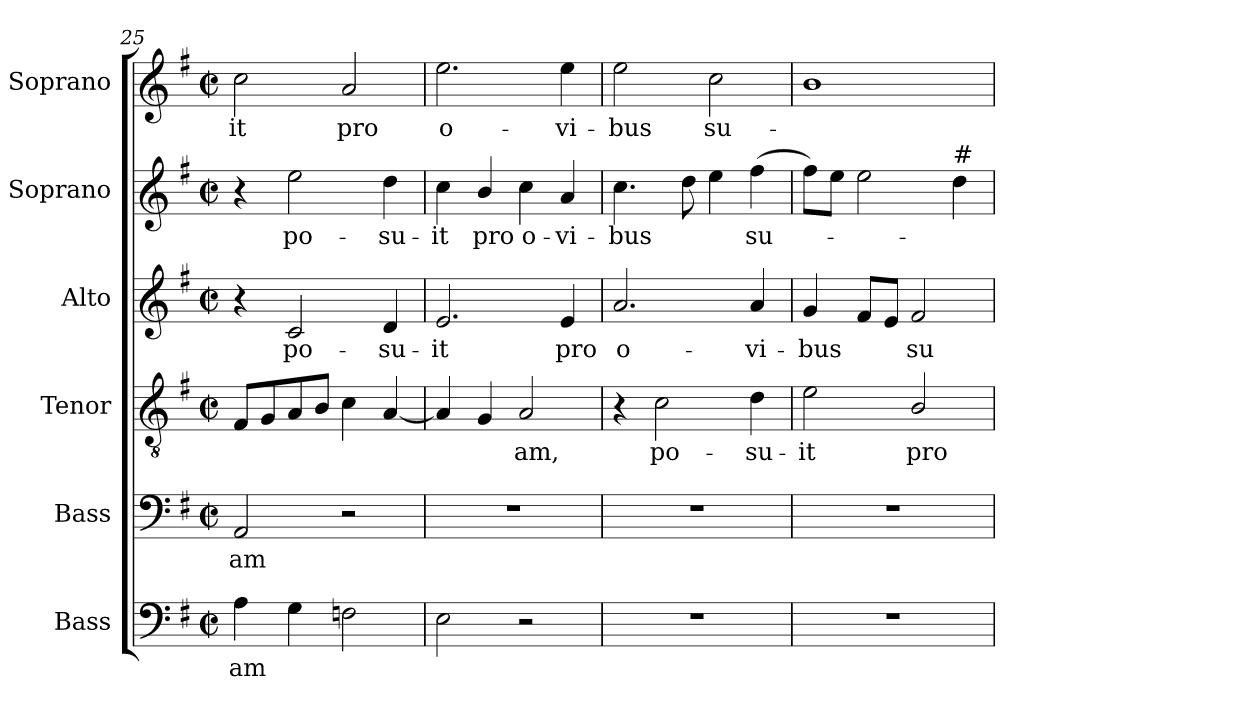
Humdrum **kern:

**kern	**text	**kern	**text	**kern	**text	**kern	**text	**kern	**text	**kern	**text
*part6	*part6	*part5	*part5	*part4	*part4	*part3	*part3	*part2	*part2	*part1	*part1
*staff6	*staff6	*staff5	*staff5	*staff4	*staff4	*staff3	*staff3	*staff2	*staff2	*staff1	*staff1
*I"Bass	*	*I"Bass	*	*I"Tenor	*	*I"Alto	*	*I"Soprano	*	*I"Soprano	*
*I'B.	*	*I'B.	*	*I'T.	*	*I'A.	*	*I'S.	*	*I'S.	*
*clefF4	*	*clefF4	*	*clefGv2	*	*clefG2	*	*clefG2	*	*clefG2	*
*	*	*	*	*ITrd7c12	*	*	*	*	*	*	*
*k[f#]	*	*k[f#]	*	*k[f#]	*	*k[f#]	*	*k[f#]	*	*k[f#]	*
*G:	*	*G:	*	*G:	*	*G:	*	*G:	*	*G:	*
*M2/2	*	*M2/2	*	*M2/2	*	*M2/2	*	*M2/2	*	*M2/2	*
*met(c|)	*	*met(c|)	*	*met(c|)	*	*met(c|)	*	*met(c|)	*	*met(c|)	*
=25	=25	=25	=25	=25	=25	=25	=25	=25	=25	=25	=25
!	!LO:LY:b:color=#000000	!	!	!	!	!	!	!	!	!	!
!	!	!	!LO:LY:b:color=#000000	!	!	!	!	!	!	!	!
!	!	!	!	!	!	!	!	!	!	!	!LO:LY:b:color=#000000
4Ai\	-am	2AAi/	-am	8FF#i/L	.	4r	.	4r	.	2cci\	-it
.	.	.	.	8GGi/	.	.	.	.	.	.	.
!	!	!	!	!	!	!	!LO:LY:b:color=#000000	!	!	!	!
!	!	!	!	!	!	!	!	!	!LO:LY:b:color=#000000	!	!
4Gi\	.	.	.	8AAi/	.	2ci/	po-	2eei\	po-	.	.
.	.	.	.	8BBi/J	.	.	.	.	.	.	.
!	!	!	!	!	!	!	!	!	!	!	!LO:LY:b:color=#000000
2Fni\	.	2r	.	4Ci\	.	.	.	.	.	2ai/	pro
!	!	!	!	!	!	!	!LO:LY:b:color=#000000	!	!	!	!
!	!	!	!	!	!	!	!	!	!LO:LY:b:color=#000000	!	!
.	.	.	.	[4AAi/	.	4di/	-su-	4ddi\	-su-	.	.
=26	=26	=26	=26	=26	=26	=26	=26	=26	=26	=26	=26
!	!	!	!	!	!	!	!LO:LY:b:color=#000000	!	!	!	!
!	!	!	!	!	!	!	!	!	!LO:LY:b:color=#000000	!	!
!	!	!	!	!	!	!	!	!	!	!	!LO:LY:b:color=#000000
2Ei\	.	1r	.	4AAi/]	.	2.ei/	-it	4cci\	-it	2.eei\	o-
!	!	!	!	!	!	!	!	!	!LO:LY:b:color=#000000	!	!
.	.	.	.	4GGi/	.	.	.	4bi/	pro	.	.
!	!	!	!	!	!LO:LY:b:color=#000000	!	!	!	!	!	!
!	!	!	!	!	!	!	!	!	!LO:LY:b:color=#000000	!	!
2r	.	.	.	2AAi/	-am,	.	.	4cci\	o-	.	.
!	!	!	!	!	!	!	!LO:LY:b:color=#000000	!	!	!	!
!	!	!	!	!	!	!	!	!	!LO:LY:b:color=#000000	!	!
!	!	!	!	!	!	!	!	!	!	!	!LO:LY:b:color=#000000
.	.	.	.	.	.	4ei/	pro	4ai/	-vi-	4eei\	-vi-
=27	=27	=27	=27	=27	=27	=27	=27	=27	=27	=27	=27
!	!	!	!	!	!	!	!LO:LY:b:color=#000000	!	!	!	!
!	!	!	!	!	!	!	!	!	!LO:LY:b:color=#000000	!	!
!	!	!	!	!	!	!	!	!	!	!	!LO:LY:b:color=#000000
1r	.	1r	.	4r	.	2.ai/	o-	4.cci\	-bus	2eei\	-bus
!	!	!	!	!	!LO:LY:b:color=#000000	!	!	!	!	!	!
.	.	.	.	2Ci\	po-	.	.	.	.	.	.
.	.	.	.	.	.	.	.	8ddi\	.	.	.
!	!	!	!	!	!	!	!	!	!	!	!LO:LY:b:color=#000000
.	.	.	.	.	.	.	.	4eei\	.	2cci\	su-
!	!	!	!	!	!LO:LY:b:color=#000000	!	!	!	!	!	!
!	!	!	!	!	!	!	!LO:LY:b:color=#000000	!	!	!	!
!	!	!	!	!	!	!	!	!	!LO:LY:b:color=#000000	!	!
.	.	.	.	4Di\	-su-	4ai/	-vi-	(4ff#i\	su-	.	.
!!LO:LB:g=z
=28	=28	=28	=28	=28	=28	=28	=28	=28	=28	=28	=28
!	!	!	!	!	!LO:LY:b:color=#000000	!	!	!	!	!	!
!	!	!	!	!	!	!	!LO:LY:b:color=#000000	!	!	!	!
1r	.	1r	.	2Ei\	-it	4gi/	-bus	8ff#i\L)	.	1bi	.
.	.	.	.	.	.	.	.	8eei\J	.	.	.
.	.	.	.	.	.	8f#i/L	.	2eei\	.	.	.
.	.	.	.	.	.	8ei/J	.	.	.	.	.
!	!	!	!	!	!LO:LY:b:color=#000000	!	!	!	!	!	!
!	!	!	!	!	!	!	!LO:LY:b:color=#000000	!	!	!	!
.	.	.	.	2BBi/	pro	2f#i/	su-	.	.	.	.
!	!	!	!	!	!	!	!	!LO:TX:a:t=#	!	!	!
.	.	.	.	.	.	.	.	4ddi\	.	.	.
=	=	=	=	=	=	=	=	=	=	=	=
*-	*-	*-	*-	*-	*-	*-	*-	*-	*-	*-	*-
